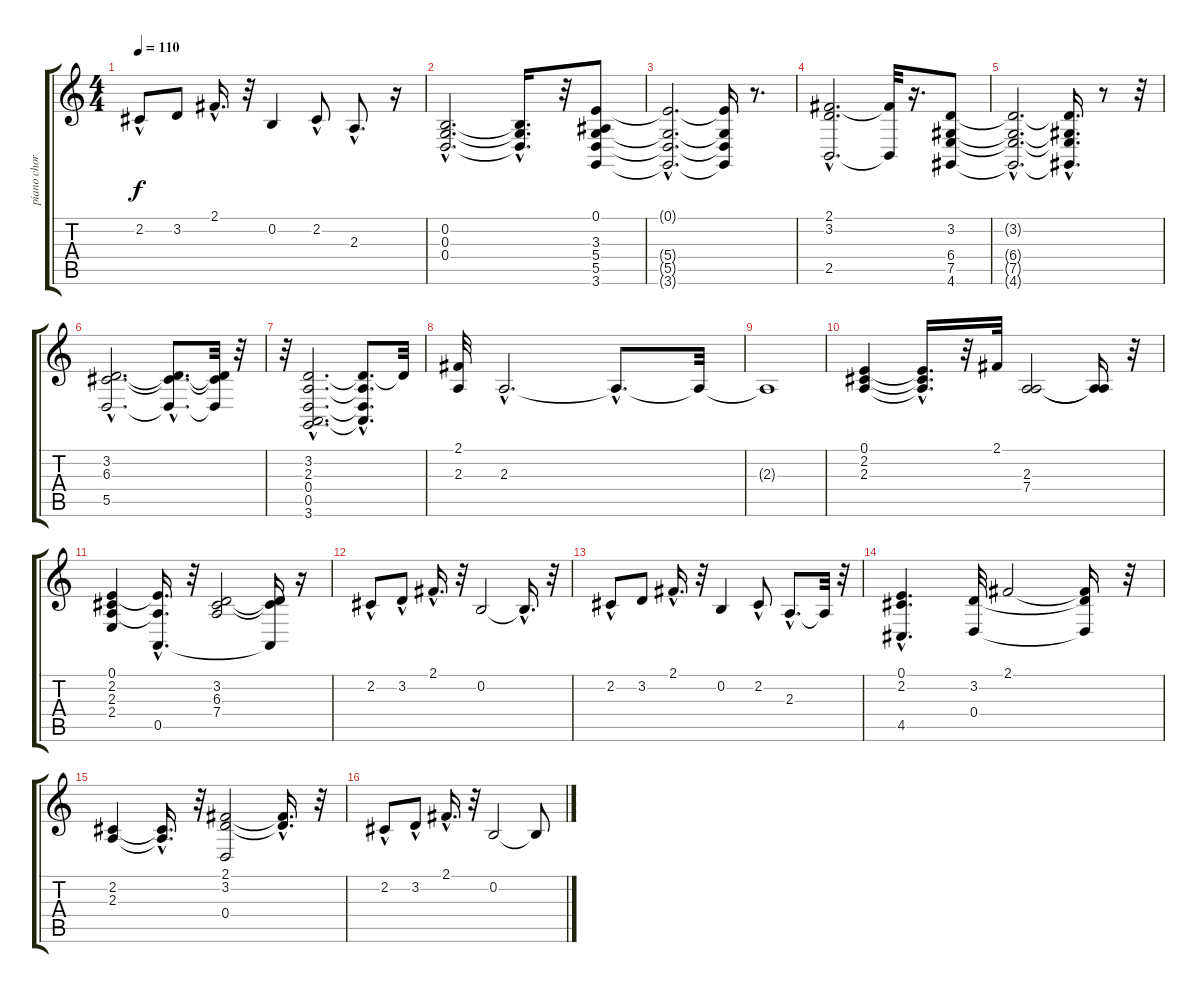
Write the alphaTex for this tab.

\track ("piano chorus" "piano chor") {instrument electricpiano2}
\staff {score tabs}
\tuning (E4 B3 G3 D3 A2 E2) {hide}
\ts (4 4)
\tempo 110
\clef g2
\ks c
2.2{hac}.8{dy f} 3.2.8 2.1{hac}.16{d} r.32 0.2.4 2.2{hac}.8 2.3{hac}.8{d} r.16 |
(0.2{hac} 0.3{hac} 0.4{hac}).2{d} (0.2{t} 0.3{hac t} 0.4{hac t}).16{d} r.32 (0.1 3.3 5.4 5.5 3.6).8 |
(0.1{hac t} 5.4{hac t} 5.5{hac t} 3.6{hac t}).2{d} (0.1{t} 5.4{t} 5.5{t} 3.6{t}).16 r.8{d} |
(2.1{hac} 3.2 2.5{hac}).2{d} (2.1{t} 2.5{t}).32 r.16{d} (3.2 6.4 7.5 4.6).8 |
(3.2{hac t} 6.4{hac t} 7.5{hac t} 4.6{hac t}).2{d} (3.2{hac t} 6.4{t} 7.5{t} 4.6{t}).16{d} r.8 r.32 |
(3.2{hac} 6.3{hac} 5.5{hac}).2{d} (3.2{hac t} 6.3{hac t} 5.5{hac t}).8{d} (3.2{t} 6.3{t} 5.5{t}).32 r.32 |
r.32 (3.2{hac} 2.3{hac} 0.4{hac} 0.5{hac} 3.6{hac}).2{d} (3.2{hac t} 2.3{hac t} 0.4{hac t} 0.5{hac t}).8{d} 3.2{t}.32 |
(2.1 2.3).32 2.3{hac}.2{d} 2.3{hac t}.8{d} 2.3{t}.32 |
2.3{t}.1 |
(0.1 2.2 2.3).4 (0.1{hac t} 2.2{hac t} 2.3{hac t}).16{d} r.32 2.1.32 (2.3 7.4).2 (2.3{t} 7.4{t}).16 r.32 |
(0.1 2.2 2.3 2.4).4 (0.1{hac t} 2.3{t} 0.5).16{d} r.32 (3.2 6.3 7.4).2 (3.2{t} 6.3{t} 0.5{t}).16 r.16 |
2.2{hac}.8 3.2{hac}.8 2.1{hac}.16{d} r.32 0.2.2 0.2{hac t}.16{d} r.32 |
2.2{hac}.8 3.2.8 2.1{hac}.16{d} r.32 0.2.4 2.2{hac}.8 2.3{hac}.8{d} 2.3{t}.32 r.32 |
(0.1{hac} 2.2 4.5).4{d} (3.2 0.4).32 2.1.2 (2.1{t} 3.2{t} 0.4{t}).16 r.32 |
(2.2 2.3).4 (2.2{t} 2.3{hac t}).16{d} r.32 (2.1 3.2 0.4).2 (2.1{t} 3.2{hac t}).16{d} r.32 |
2.2{hac}.8 3.2{hac}.8 2.1{hac}.16{d} r.32 0.2.2 0.2{t}.8
